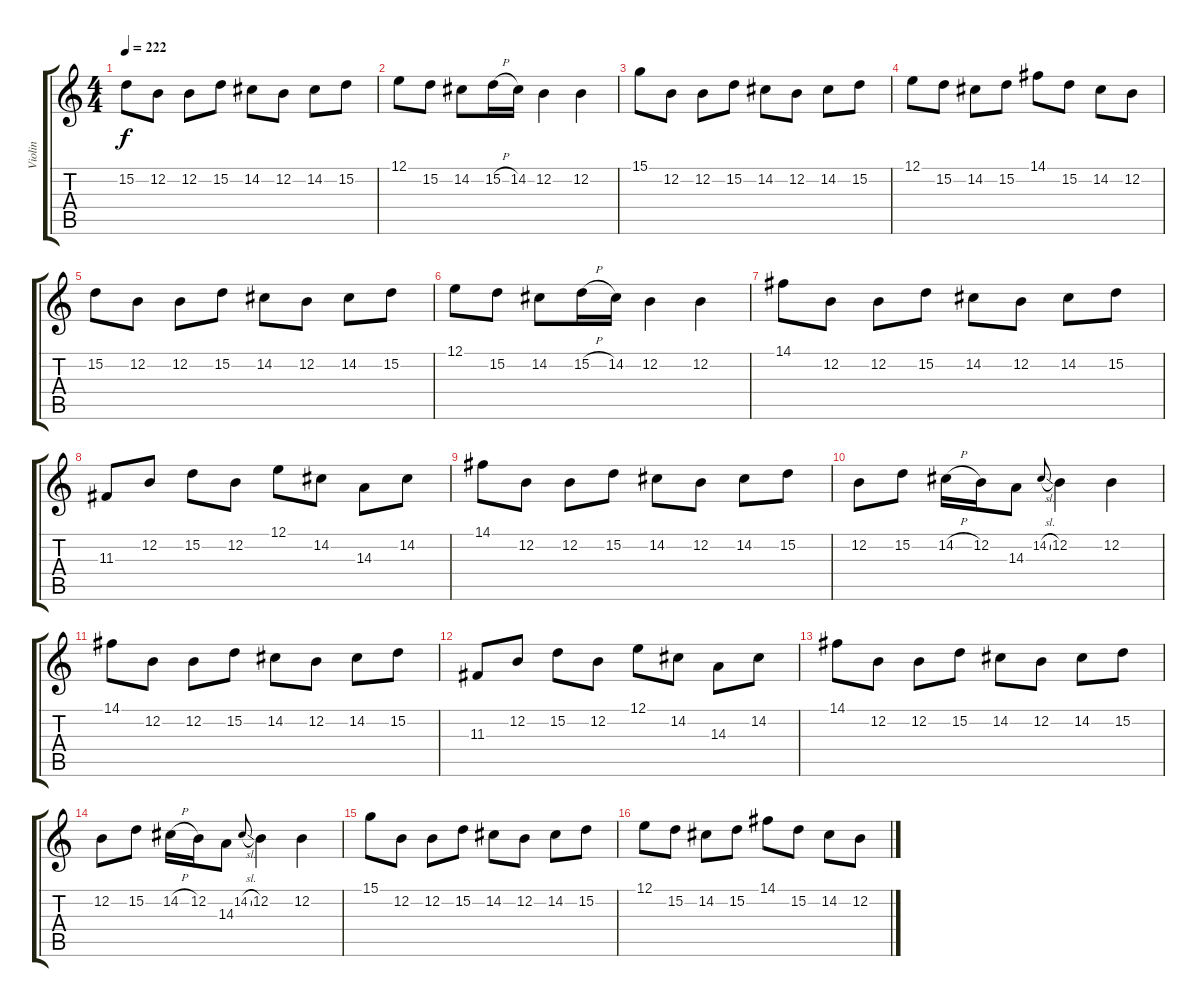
\track ("Violin" "Violin") {instrument violin}
\staff {score tabs}
\tuning (E4 B3 G3 D3 A2 E2) {hide}
\ts (4 4)
\tempo 222
\clef g2
\ks c
15.2.8{dy f} 12.2.8 12.2.8 15.2.8 14.2.8 12.2.8 14.2.8 15.2.8 |
12.1.8 15.2.8 14.2.8 15.2{h}.16 14.2.16 12.2.4 12.2.4 |
15.1.8 12.2.8 12.2.8 15.2.8 14.2.8 12.2.8 14.2.8 15.2.8 |
12.1.8 15.2.8 14.2.8 15.2.8 14.1.8 15.2.8 14.2.8 12.2.8 |
15.2.8 12.2.8 12.2.8 15.2.8 14.2.8 12.2.8 14.2.8 15.2.8 |
12.1.8 15.2.8 14.2.8 15.2{h}.16 14.2.16 12.2.4 12.2.4 |
14.1.8 12.2.8 12.2.8 15.2.8 14.2.8 12.2.8 14.2.8 15.2.8 |
11.3.8 12.2.8 15.2.8 12.2.8 12.1.8 14.2.8 14.3.8 14.2.8 |
14.1.8 12.2.8 12.2.8 15.2.8 14.2.8 12.2.8 14.2.8 15.2.8 |
12.2.8 15.2.8 14.2{h}.16 12.2.16 14.3.8 14.2{sl}.8{gr onbeat} 12.2.4 12.2.4 |
14.1.8 12.2.8 12.2.8 15.2.8 14.2.8 12.2.8 14.2.8 15.2.8 |
11.3.8 12.2.8 15.2.8 12.2.8 12.1.8 14.2.8 14.3.8 14.2.8 |
14.1.8 12.2.8 12.2.8 15.2.8 14.2.8 12.2.8 14.2.8 15.2.8 |
12.2.8 15.2.8 14.2{h}.16 12.2.16 14.3.8 14.2{sl}.8{gr onbeat} 12.2.4 12.2.4 |
15.1.8 12.2.8 12.2.8 15.2.8 14.2.8 12.2.8 14.2.8 15.2.8 |
12.1.8 15.2.8 14.2.8 15.2.8 14.1.8 15.2.8 14.2.8 12.2.8
